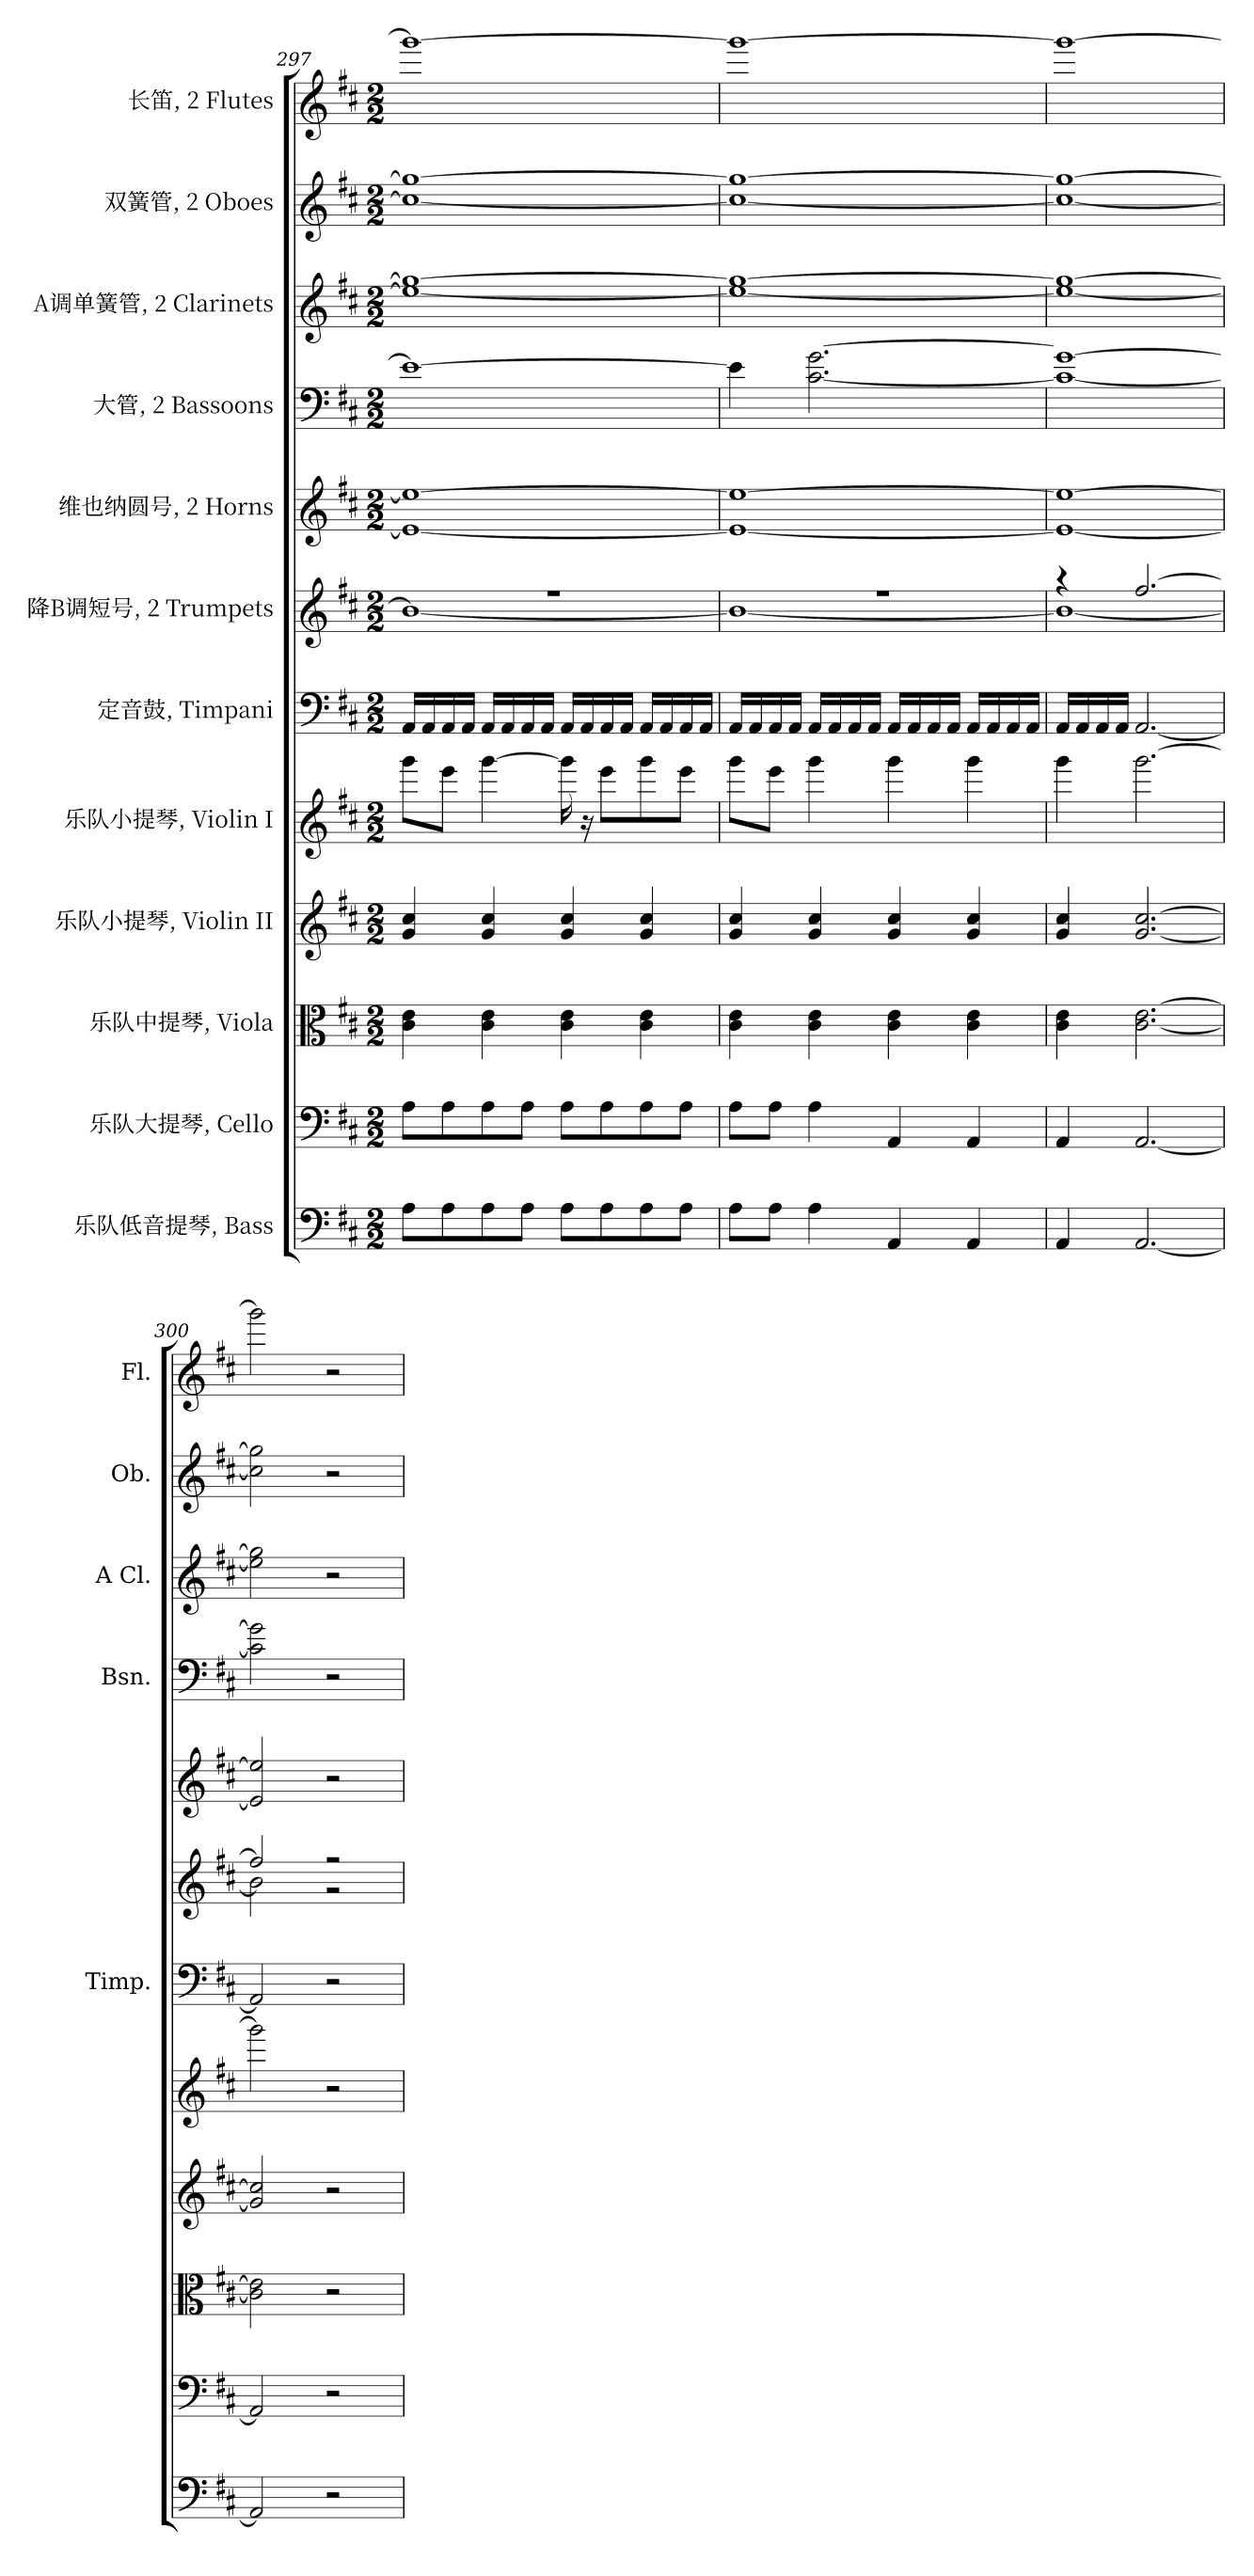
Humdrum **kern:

**kern	**kern	**kern	**kern	**kern	**kern	**kern	**kern	**kern	**kern	**kern	**kern
*part12	*part11	*part10	*part9	*part8	*part7	*part6	*part5	*part4	*part3	*part2	*part1
*staff12	*staff11	*staff10	*staff9	*staff8	*staff7	*staff6	*staff5	*staff4	*staff3	*staff2	*staff1
*I"乐队低音提琴, Bass	*I"乐队大提琴, Cello	*I"乐队中提琴, Viola	*I"乐队小提琴, Violin II	*I"乐队小提琴, Violin I	*I"定音鼓, Timpani	*I"降B调短号, 2 Trumpets	*I"维也纳圆号, 2 Horns	*I"大管, 2 Bassoons	*I"A调单簧管, 2 Clarinets	*I"双簧管, 2 Oboes	*I"长笛, 2 Flutes
*	*	*	*	*	*I'Timp.	*	*	*I'Bsn.	*I'A Cl.	*I'Ob.	*I'Fl.
!!LO:PB:g=z
*clefF4	*clefF4	*clefC3	*clefG2	*clefG2	*clefF4	*clefG2	*clefG2	*clefF4	*clefG2	*clefG2	*clefG2
*ITrd7c12	*	*	*	*	*	*ITrd1c2	*ITrd4c7	*	*ITrd2c3	*	*
*k[f#c#]	*k[f#c#]	*k[f#c#]	*k[f#c#]	*k[f#c#]	*k[f#c#]	*k[]	*k[f#]	*k[f#c#]	*k[f#c#g#d#a#]	*k[f#c#]	*k[f#c#]
*M2/2	*M2/2	*M2/2	*M2/2	*M2/2	*M2/2	*M2/2	*M2/2	*M2/2	*M2/2	*M2/2	*M2/2
=297	=297	=297	=297	=297	=297	=297	=297	=297	=297	=297	=297
*	*	*	*	*	*	*^	*	*	*	*	*
8AA\L	8A\L	4c#\ 4e\	4g/ 4cc#/	8ggg\L	16AA/LL	1r	1a_	1A_ 1a_	1e_	1cc#_ 1ee_	1cc#_ 1gg_	1ggg_
.	.	.	.	.	16AA/	.	.	.	.	.	.	.
8AA\	8A\	.	.	8eee\J	16AA/	.	.	.	.	.	.	.
.	.	.	.	.	16AA/JJ	.	.	.	.	.	.	.
8AA\	8A\	4c#\ 4e\	4g/ 4cc#/	[4ggg\	16AA/LL	.	.	.	.	.	.	.
.	.	.	.	.	16AA/	.	.	.	.	.	.	.
8AA\J	8A\J	.	.	.	16AA/	.	.	.	.	.	.	.
.	.	.	.	.	16AA/JJ	.	.	.	.	.	.	.
8AA\L	8A\L	4c#\ 4e\	4g/ 4cc#/	16ggg\]	16AA/LL	.	.	.	.	.	.	.
.	.	.	.	16r	16AA/	.	.	.	.	.	.	.
8AA\	8A\	.	.	8eee\L	16AA/	.	.	.	.	.	.	.
.	.	.	.	.	16AA/JJ	.	.	.	.	.	.	.
8AA\	8A\	4c#\ 4e\	4g/ 4cc#/	8ggg\	16AA/LL	.	.	.	.	.	.	.
.	.	.	.	.	16AA/	.	.	.	.	.	.	.
8AA\J	8A\J	.	.	8eee\J	16AA/	.	.	.	.	.	.	.
.	.	.	.	.	16AA/JJ	.	.	.	.	.	.	.
=298	=298	=298	=298	=298	=298	=298	=298	=298	=298	=298	=298	=298
8AA\L	8A\L	4c#\ 4e\	4g/ 4cc#/	8ggg\L	16AA/LL	1r	1a_	1A_ 1a_	4e\]	1cc#_ 1ee_	1cc#_ 1gg_	1ggg_
.	.	.	.	.	16AA/	.	.	.	.	.	.	.
8AA\J	8A\J	.	.	8eee\J	16AA/	.	.	.	.	.	.	.
.	.	.	.	.	16AA/JJ	.	.	.	.	.	.	.
4AA\	4A\	4c#\ 4e\	4g/ 4cc#/	4ggg\	16AA/LL	.	.	.	[2.c#\ [2.g\	.	.	.
.	.	.	.	.	16AA/	.	.	.	.	.	.	.
.	.	.	.	.	16AA/	.	.	.	.	.	.	.
.	.	.	.	.	16AA/JJ	.	.	.	.	.	.	.
4AAA/	4AA/	4c#\ 4e\	4g/ 4cc#/	4ggg\	16AA/LL	.	.	.	.	.	.	.
.	.	.	.	.	16AA/	.	.	.	.	.	.	.
.	.	.	.	.	16AA/	.	.	.	.	.	.	.
.	.	.	.	.	16AA/JJ	.	.	.	.	.	.	.
4AAA/	4AA/	4c#\ 4e\	4g/ 4cc#/	4ggg\	16AA/LL	.	.	.	.	.	.	.
.	.	.	.	.	16AA/	.	.	.	.	.	.	.
.	.	.	.	.	16AA/	.	.	.	.	.	.	.
.	.	.	.	.	16AA/JJ	.	.	.	.	.	.	.
=299	=299	=299	=299	=299	=299	=299	=299	=299	=299	=299	=299	=299
4AAA/	4AA/	4c#\ 4e\	4g/ 4cc#/	4ggg\	16AA/LL	4r	1a_	1A_ 1a_	1c#_ 1g_	1cc#_ 1ee_	1cc#_ 1gg_	1ggg_
.	.	.	.	.	16AA/	.	.	.	.	.	.	.
.	.	.	.	.	16AA/	.	.	.	.	.	.	.
.	.	.	.	.	16AA/JJ	.	.	.	.	.	.	.
[2.AAA/	[2.AA/	[2.c#\ [2.e\	[2.g/ [2.cc#/	[2.ggg\	[2.AA/	[2.ee/	.	.	.	.	.	.
=300	=300	=300	=300	=300	=300	=300	=300	=300	=300	=300	=300	=300
2AAA/]	2AA/]	2c#\] 2e\]	2g/] 2cc#/]	2ggg\]	2AA/]	2ee/]	2a\]	2A/] 2a/]	2c#\] 2g\]	2cc#\] 2ee\]	2cc#\] 2gg\]	2ggg\]
2r	2r	2r	2r	2r	2r	2r	2r	2r	2r	2r	2r	2r
*	*	*	*	*	*	*v	*v	*	*	*	*	*
=	=	=	=	=	=	=	=	=	=	=	=
*-	*-	*-	*-	*-	*-	*-	*-	*-	*-	*-	*-
